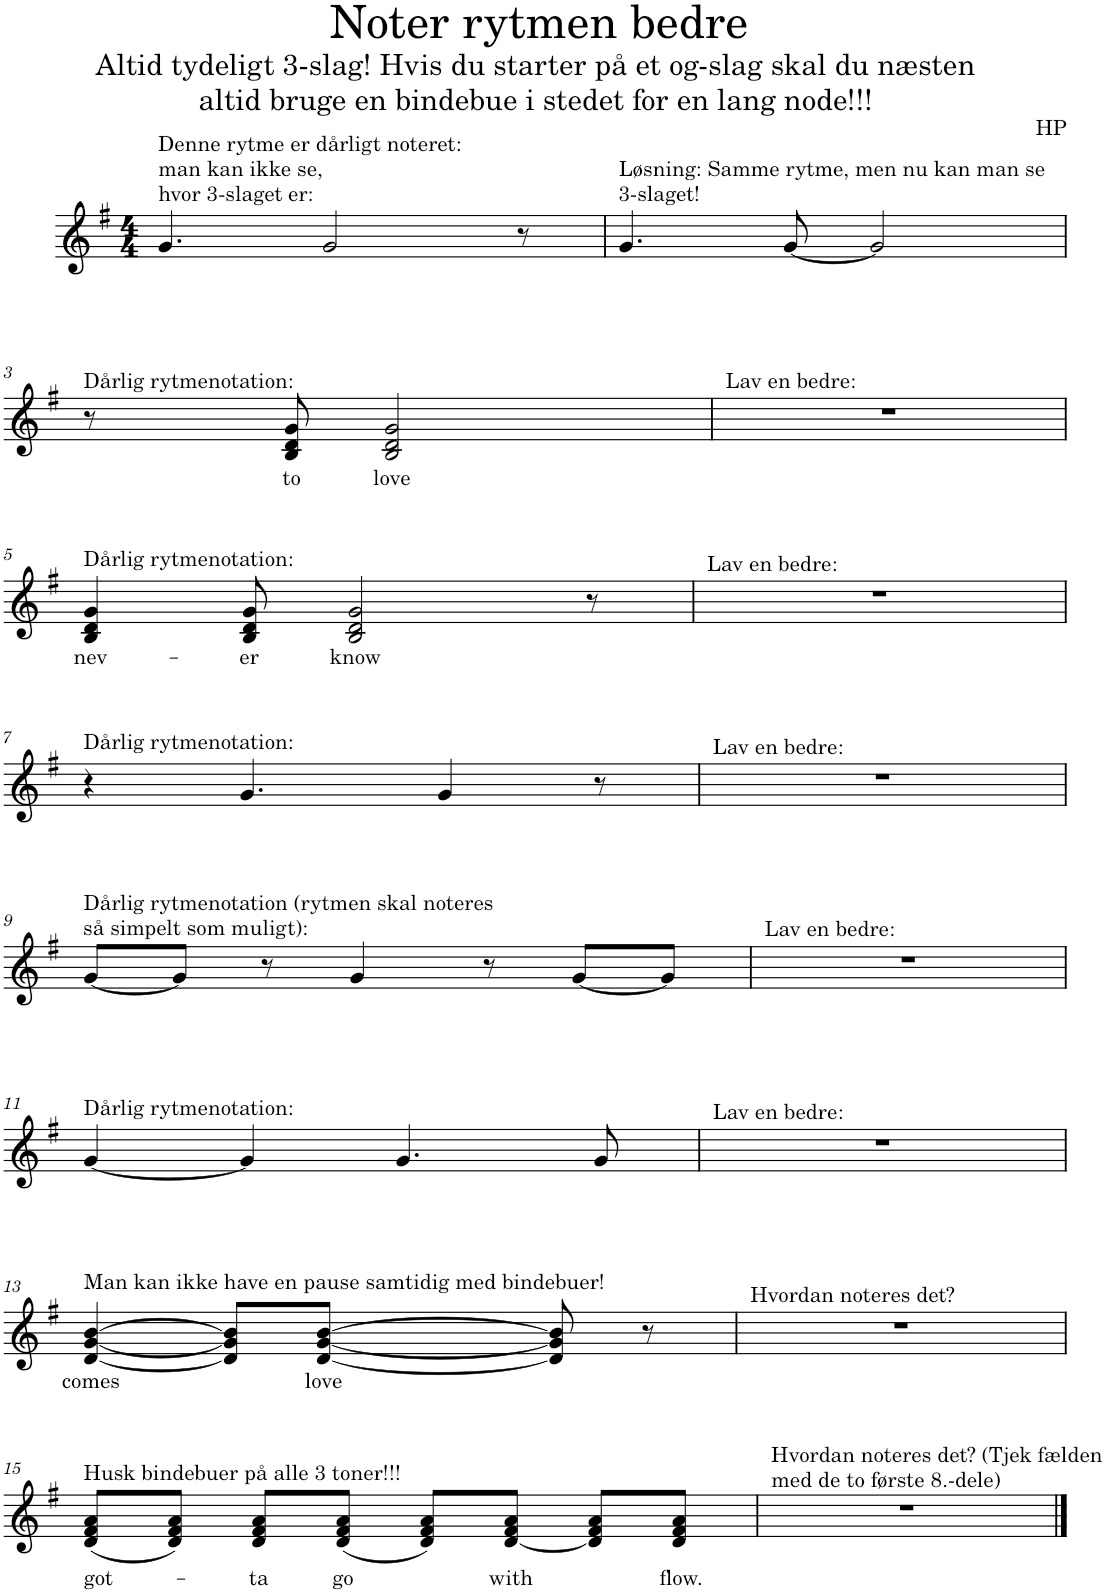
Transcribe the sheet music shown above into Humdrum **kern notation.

**kern	**text
*part1	*part1
*staff1	*staff1
*I"Sopran	*
*I'S.	*
*clefG2	*
*k[f#]	*
*M4/4	*
=1	=1
!LO:TX:a:t=Denne rytme er dårligt noteret&colon;	!
!LO:TX:a:t=man kan ikke se,	!
!LO:TX:a:t=hvor 3-slaget er&colon;	!
4.g/	.
2g/	.
8r	.
=2	=2
!LO:TX:a:t=Løsning&colon; Samme rytme, men nu kan man se	!
!LO:TX:a:t=3-slaget!	!
4.g/	.
[8g/	.
2g/]	.
!!LO:LB:g=z
=3	=3
!LO:TX:a:t=Dårlig rytmenotation&colon;	!
8r	.
8ryy	.
!	!LO:LY:b
8B/ 8d/ 8g/	to
!	!LO:LY:b
2B/ 2d/ 2g/	love
8ryy	.
=4	=4
!LO:TX:a:t=Lav en bedre&colon;	!
1r	.
!!LO:LB:g=z
=5	=5
!LO:TX:a:t=Dårlig rytmenotation&colon;	!
!	!LO:LY:b
4B/ 4d/ 4g/	nev-
!	!LO:LY:b
8B/ 8d/ 8g/	-er
!	!LO:LY:b
2B/ 2d/ 2g/	know
8r	.
=6	=6
!LO:TX:a:t=Lav en bedre&colon;	!
1r	.
!!LO:LB:g=z
=7	=7
!LO:TX:a:t=Dårlig rytmenotation&colon;	!
4r	.
4.g/	.
4g/	.
8r	.
=8	=8
!LO:TX:a:t=Lav en bedre&colon;	!
1r	.
!!LO:LB:g=z
=9	=9
!LO:TX:a:t=Dårlig rytmenotation (rytmen skal noteres	!
!LO:TX:a:t=så simpelt som muligt)&colon;	!
[8g/L	.
8g/J]	.
8r	.
4g/	.
8r	.
[8g/L	.
8g/J]	.
=10	=10
!LO:TX:a:t=Lav en bedre&colon;	!
1r	.
!!LO:LB:g=z
=11	=11
!LO:TX:a:t=Dårlig rytmenotation&colon;	!
[4g/	.
4g/]	.
4.g/	.
8g/	.
=12	=12
!LO:TX:a:t=Lav en bedre&colon;	!
1r	.
!!LO:LB:g=z
=13	=13
!LO:TX:a:t=Man kan ikke have en pause samtidig med bindebuer!	!
!	!LO:LY:b
[4d/ [4g/ [4b/	comes
8d/] 8g/] 8b/]L	.
!	!LO:LY:b
[8d/ [8g/ [8b/J	love
4ryy	.
8d/] 8g/] 8b/]	.
8r	.
=14	=14
!LO:TX:a:t=Hvordan noteres det?	!
1r	.
!!LO:LB:g=z
=15	=15
!LO:TX:a:t=Husk bindebuer på alle 3 toner!!!	!
!	!LO:LY:b
(8d/ 8f#/ 8a/L	-got-
8d/ 8f#/ 8a/J)	.
!	!LO:LY:b
8d/ 8f#/ 8a/L	ta
!	!LO:LY:b
(8d/ 8f#/ 8a/J	go
8d/ 8f#/ 8a/L)	.
!	!LO:LY:b
[8d/ 8f#/ 8a/J	with
8d/] 8f#/ 8a/L	.
!	!LO:LY:b
8d/ 8f#/ 8a/J	flow.
=16	=16
!LO:TX:a:t=Hvordan noteres det? (Tjek fælden	!
!LO:TX:a:t=med de to første 8.-dele)	!
1r	.
==	==
*-	*-
